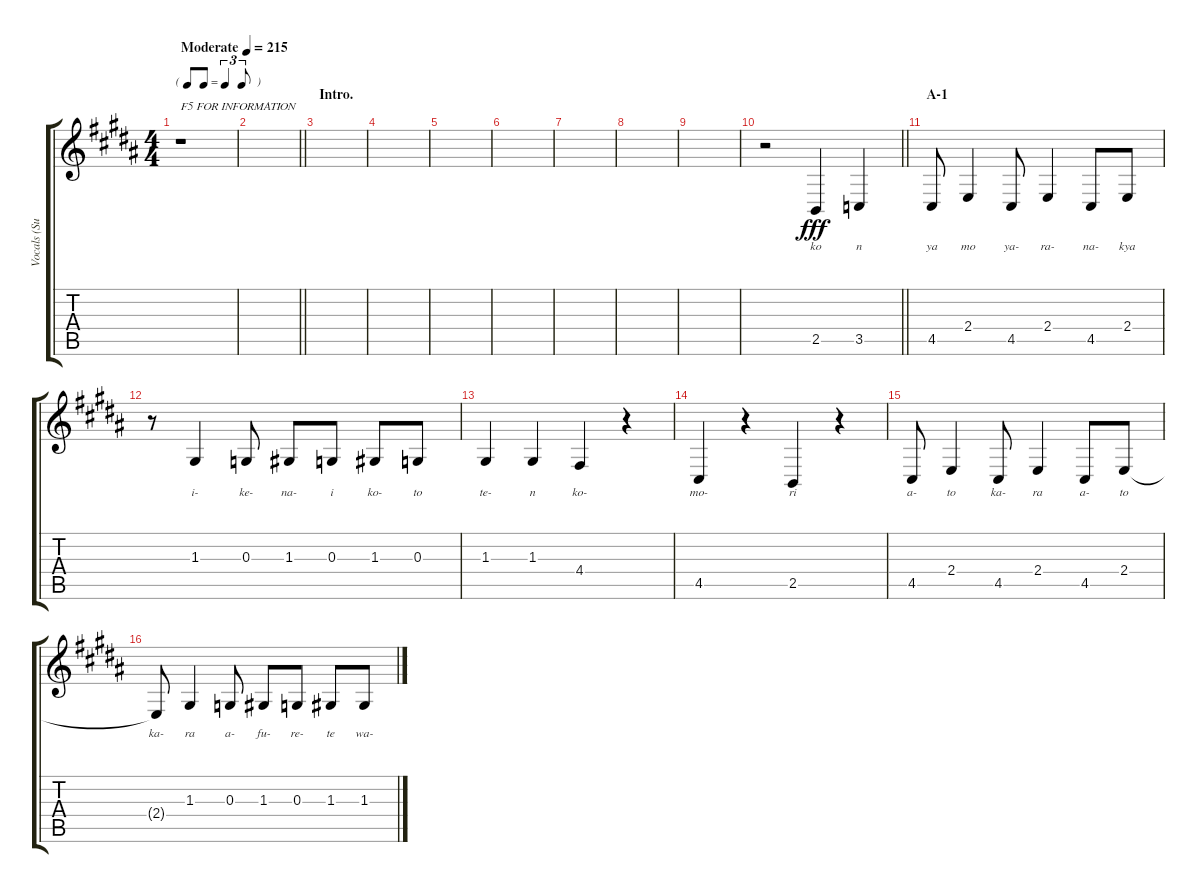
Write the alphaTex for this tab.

\track ("Vocals (Suzuki Jun)" "Vocals (Su") {instrument altosax}
\staff {score tabs}
\tuning (E4 B3 G3 D3 A2 E2) {hide}
\ts (4 4)
\tf triplet8th
\tempo (215 "Moderate")
\clef g2
\ks b
r.1{txt "F5 FOR INFORMATION" dy fff instrument altosax} |
\barLineRight lightlight
|
\section ("" "Intro.")
|
|
|
|
|
|
|
\barLineRight lightlight
r.2 2.5.4{lyrics (0 "ko") lyrics (1 "") lyrics (2 "") lyrics (3 "") lyrics (4 "")} 3.5.4{lyrics (0 "n") lyrics (1 "") lyrics (2 "") lyrics (3 "") lyrics (4 "")} |
\section ("" "A-1")
4.5.8{lyrics (0 "ya") lyrics (1 "") lyrics (2 "") lyrics (3 "") lyrics (4 "")} 2.4.4{lyrics (0 "mo") lyrics (1 "") lyrics (2 "") lyrics (3 "") lyrics (4 "")} 4.5.8{lyrics (0 "ya-") lyrics (1 "") lyrics (2 "") lyrics (3 "") lyrics (4 "")} 2.4.4{lyrics (0 "ra-") lyrics (1 "") lyrics (2 "") lyrics (3 "") lyrics (4 "")} 4.5.8{lyrics (0 "na-") lyrics (1 "") lyrics (2 "") lyrics (3 "") lyrics (4 "")} 2.4.8{lyrics (0 "kya") lyrics (1 "") lyrics (2 "") lyrics (3 "") lyrics (4 "")} |
r.8 1.3.4{lyrics (0 "i-") lyrics (1 "") lyrics (2 "") lyrics (3 "") lyrics (4 "")} 0.3.8{lyrics (0 "ke-") lyrics (1 "") lyrics (2 "") lyrics (3 "") lyrics (4 "")} 1.3.8{lyrics (0 "na-") lyrics (1 "") lyrics (2 "") lyrics (3 "") lyrics (4 "")} 0.3.8{lyrics (0 "i") lyrics (1 "") lyrics (2 "") lyrics (3 "") lyrics (4 "")} 1.3.8{lyrics (0 "ko-") lyrics (1 "") lyrics (2 "") lyrics (3 "") lyrics (4 "")} 0.3.8{lyrics (0 "to") lyrics (1 "") lyrics (2 "") lyrics (3 "") lyrics (4 "")} |
1.3.4{lyrics (0 "te-") lyrics (1 "") lyrics (2 "") lyrics (3 "") lyrics (4 "")} 1.3.4{lyrics (0 "n") lyrics (1 "") lyrics (2 "") lyrics (3 "") lyrics (4 "")} 4.4.4{lyrics (0 "ko-") lyrics (1 "") lyrics (2 "") lyrics (3 "") lyrics (4 "")} r.4 |
4.5.4{lyrics (0 "mo-") lyrics (1 "") lyrics (2 "") lyrics (3 "") lyrics (4 "")} r.4 2.5.4{lyrics (0 "ri") lyrics (1 "") lyrics (2 "") lyrics (3 "") lyrics (4 "")} r.4 |
4.5.8{lyrics (0 "a-") lyrics (1 "") lyrics (2 "") lyrics (3 "") lyrics (4 "")} 2.4.4{lyrics (0 "to") lyrics (1 "") lyrics (2 "") lyrics (3 "") lyrics (4 "")} 4.5.8{lyrics (0 "ka-") lyrics (1 "") lyrics (2 "") lyrics (3 "") lyrics (4 "")} 2.4.4{lyrics (0 "ra") lyrics (1 "") lyrics (2 "") lyrics (3 "") lyrics (4 "")} 4.5.8{lyrics (0 "a-") lyrics (1 "") lyrics (2 "") lyrics (3 "") lyrics (4 "")} 2.4.8{lyrics (0 "to") lyrics (1 "") lyrics (2 "") lyrics (3 "") lyrics (4 "")} |
2.4{t}.8{lyrics (0 "ka-") lyrics (1 "") lyrics (2 "") lyrics (3 "") lyrics (4 "")} 1.3.4{lyrics (0 "ra") lyrics (1 "") lyrics (2 "") lyrics (3 "") lyrics (4 "")} 0.3.8{lyrics (0 "a-") lyrics (1 "") lyrics (2 "") lyrics (3 "") lyrics (4 "")} 1.3.8{lyrics (0 "fu-") lyrics (1 "") lyrics (2 "") lyrics (3 "") lyrics (4 "")} 0.3.8{lyrics (0 "re-") lyrics (1 "") lyrics (2 "") lyrics (3 "") lyrics (4 "")} 1.3.8{lyrics (0 "te") lyrics (1 "") lyrics (2 "") lyrics (3 "") lyrics (4 "")} 1.3.8{lyrics (0 "wa-") lyrics (1 "") lyrics (2 "") lyrics (3 "") lyrics (4 "")}
